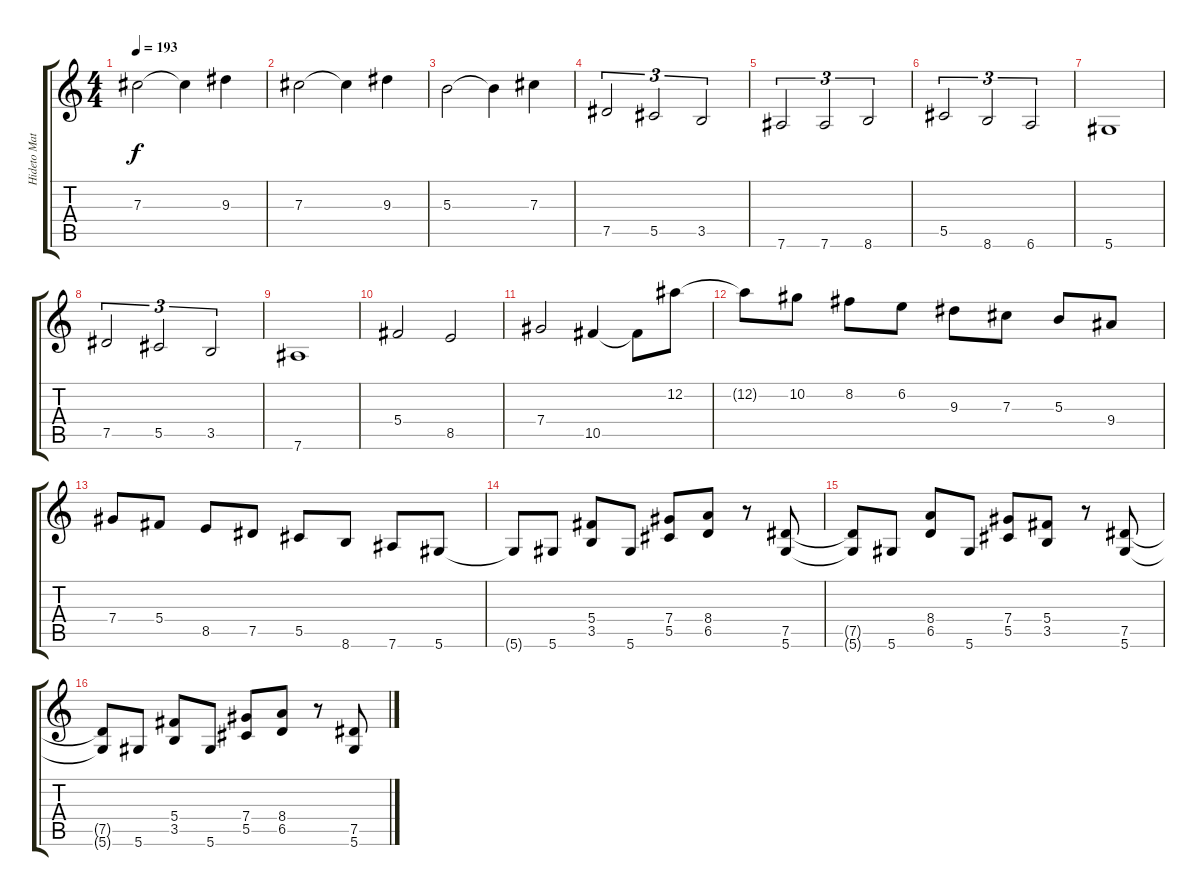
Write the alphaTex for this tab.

\track ("Hideto Matsumoto (Hide)" "Hideto Mat") {instrument distortionguitar}
\staff {score tabs}
\tuning (Eb4 Bb3 Gb3 Db3 Ab2 Eb2) {hide}
\ts (4 4)
\tempo 193
\clef g2
\ks c
7.3.2{dy f} 7.3{t}.4 9.3.4 |
7.3.2 7.3{t}.4 9.3.4 |
5.3.2 5.3{t}.4 7.3.4 |
7.5.2{tu (3 2)} 5.5.2{tu (3 2)} 3.5.2{tu (3 2)} |
7.6.2{tu (3 2)} 7.6.2{tu (3 2)} 8.6.2{tu (3 2)} |
5.5.2{tu (3 2)} 8.6.2{tu (3 2)} 6.6.2{tu (3 2)} |
5.6.1 |
7.5.2{tu (3 2)} 5.5.2{tu (3 2)} 3.5.2{tu (3 2)} |
7.6.1 |
5.4.2 8.5.2 |
7.4.2 10.5.4 10.5{t}.8 12.2.8{volume 16 balance 6} |
12.2{t}.8 10.2.8 8.2.8 6.2.8 9.3.8 7.3.8 5.3.8 9.4.8 |
7.4.8 5.4.8 8.5.8 7.5.8 5.5.8 8.6.8 7.6.8 5.6.8 |
5.6{t}.8 5.6.8 (5.4 3.5).8 5.6.8 (7.4 5.5).8 (8.4 6.5).8 r.8 (7.5 5.6).8 |
(7.5{t} 5.6{t}).8 5.6.8 (8.4 6.5).8 5.6.8 (7.4 5.5).8 (5.4 3.5).8 r.8 (7.5 5.6).8 |
(7.5{t} 5.6{t}).8 5.6.8 (5.4 3.5).8 5.6.8 (7.4 5.5).8 (8.4 6.5).8 r.8 (7.5 5.6).8
